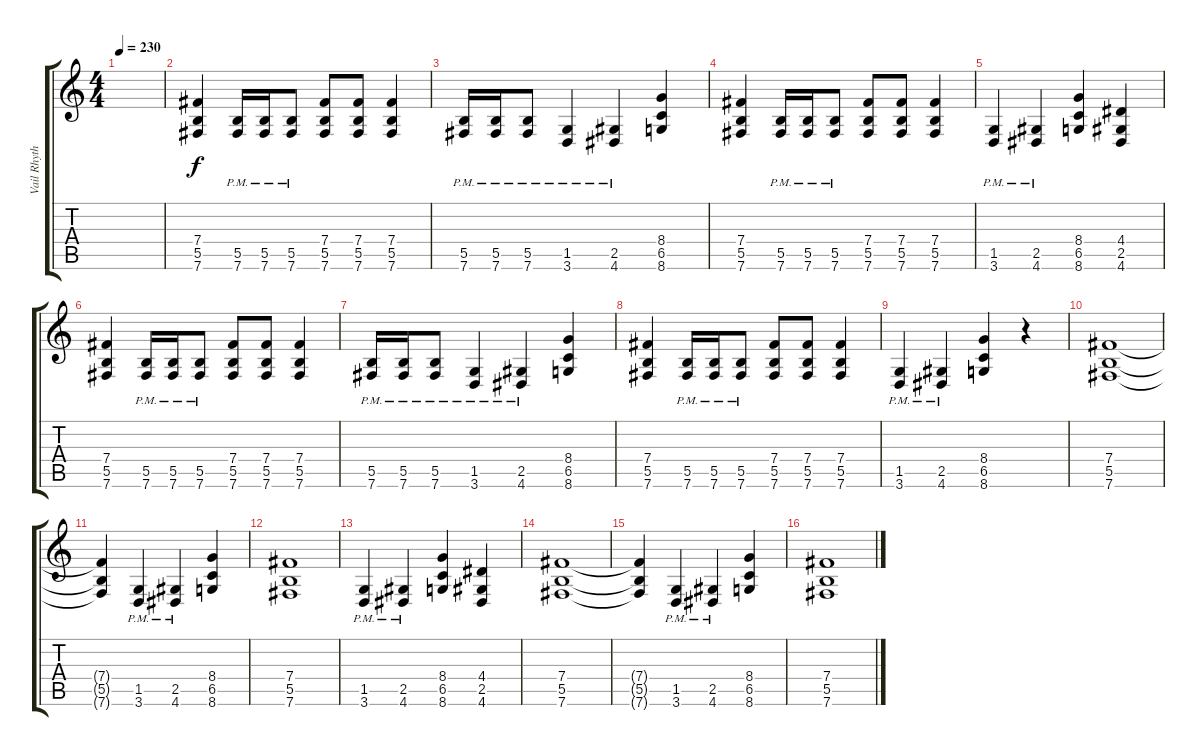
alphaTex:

\track ("Vail Rhythm" "Vail Rhyth") {instrument overdrivenguitar}
\staff {score tabs}
\tuning (Db4 Ab3 E3 B2 Gb2 B1) {hide}
\ts (4 4)
\tempo 230
\clef g2
\ks c
|
(7.4 5.5 7.6).4 (5.5{pm} 7.6{pm}).16 (5.5{pm} 7.6{pm}).16 (5.5{pm} 7.6{pm}).8 (7.4 5.5 7.6).8 (7.4 5.5 7.6).8 (7.4 5.5 7.6).4 |
(5.5{pm} 7.6{pm}).16 (5.5{pm} 7.6{pm}).16 (5.5{pm} 7.6{pm}).8 (1.5{pm} 3.6{pm}).4 (2.5{pm} 4.6{pm}).4 (8.4 6.5 8.6).4 |
(7.4 5.5 7.6).4 (5.5{pm} 7.6{pm}).16 (5.5{pm} 7.6{pm}).16 (5.5{pm} 7.6{pm}).8 (7.4 5.5 7.6).8 (7.4 5.5 7.6).8 (7.4 5.5 7.6).4 |
(1.5{pm} 3.6{pm}).4 (2.5{pm} 4.6{pm}).4 (8.4 6.5 8.6).4 (4.4 2.5 4.6).4 |
(7.4 5.5 7.6).4 (5.5{pm} 7.6{pm}).16 (5.5{pm} 7.6{pm}).16 (5.5{pm} 7.6{pm}).8 (7.4 5.5 7.6).8 (7.4 5.5 7.6).8 (7.4 5.5 7.6).4 |
(5.5{pm} 7.6{pm}).16 (5.5{pm} 7.6{pm}).16 (5.5{pm} 7.6{pm}).8 (1.5{pm} 3.6{pm}).4 (2.5{pm} 4.6{pm}).4 (8.4 6.5 8.6).4 |
(7.4 5.5 7.6).4 (5.5{pm} 7.6{pm}).16 (5.5{pm} 7.6{pm}).16 (5.5{pm} 7.6{pm}).8 (7.4 5.5 7.6).8 (7.4 5.5 7.6).8 (7.4 5.5 7.6).4 |
(1.5{pm} 3.6{pm}).4 (2.5{pm} 4.6{pm}).4 (8.4 6.5 8.6).4 r.4 |
(7.4 5.5 7.6).1 |
(7.4{t} 5.5{t} 7.6{t}).4 (1.5{pm} 3.6{pm}).4 (2.5{pm} 4.6{pm}).4 (8.4 6.5 8.6).4 |
(7.4 5.5 7.6).1 |
(1.5{pm} 3.6{pm}).4 (2.5{pm} 4.6{pm}).4 (8.4 6.5 8.6).4 (4.4 2.5 4.6).4 |
(7.4 5.5 7.6).1 |
(7.4{t} 5.5{t} 7.6{t}).4 (1.5{pm} 3.6{pm}).4 (2.5{pm} 4.6{pm}).4 (8.4 6.5 8.6).4 |
(7.4 5.5 7.6).1
